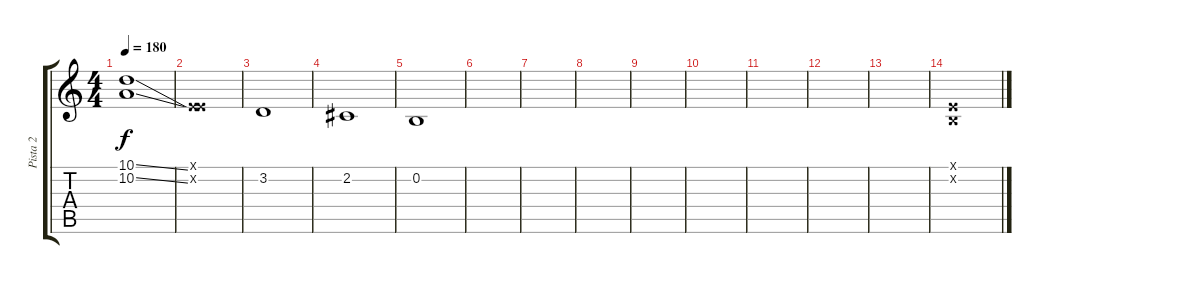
\track ("Pista 2" "Pista 2") {instrument synthstrings2}
\staff {score tabs}
\tuning (E4 B3 G3 D3 A2 E2) {hide}
\ts (4 4)
\tempo 180
\clef g2
\ks c
(10.1{ss} 10.2{ss}).1{dy f} |
(0.1{x} 5.2{x}).1 |
3.2.1 |
2.2.1 |
0.2.1 |
|
|
|
|
|
|
|
|
(0.1{x} 0.2{x}).1
